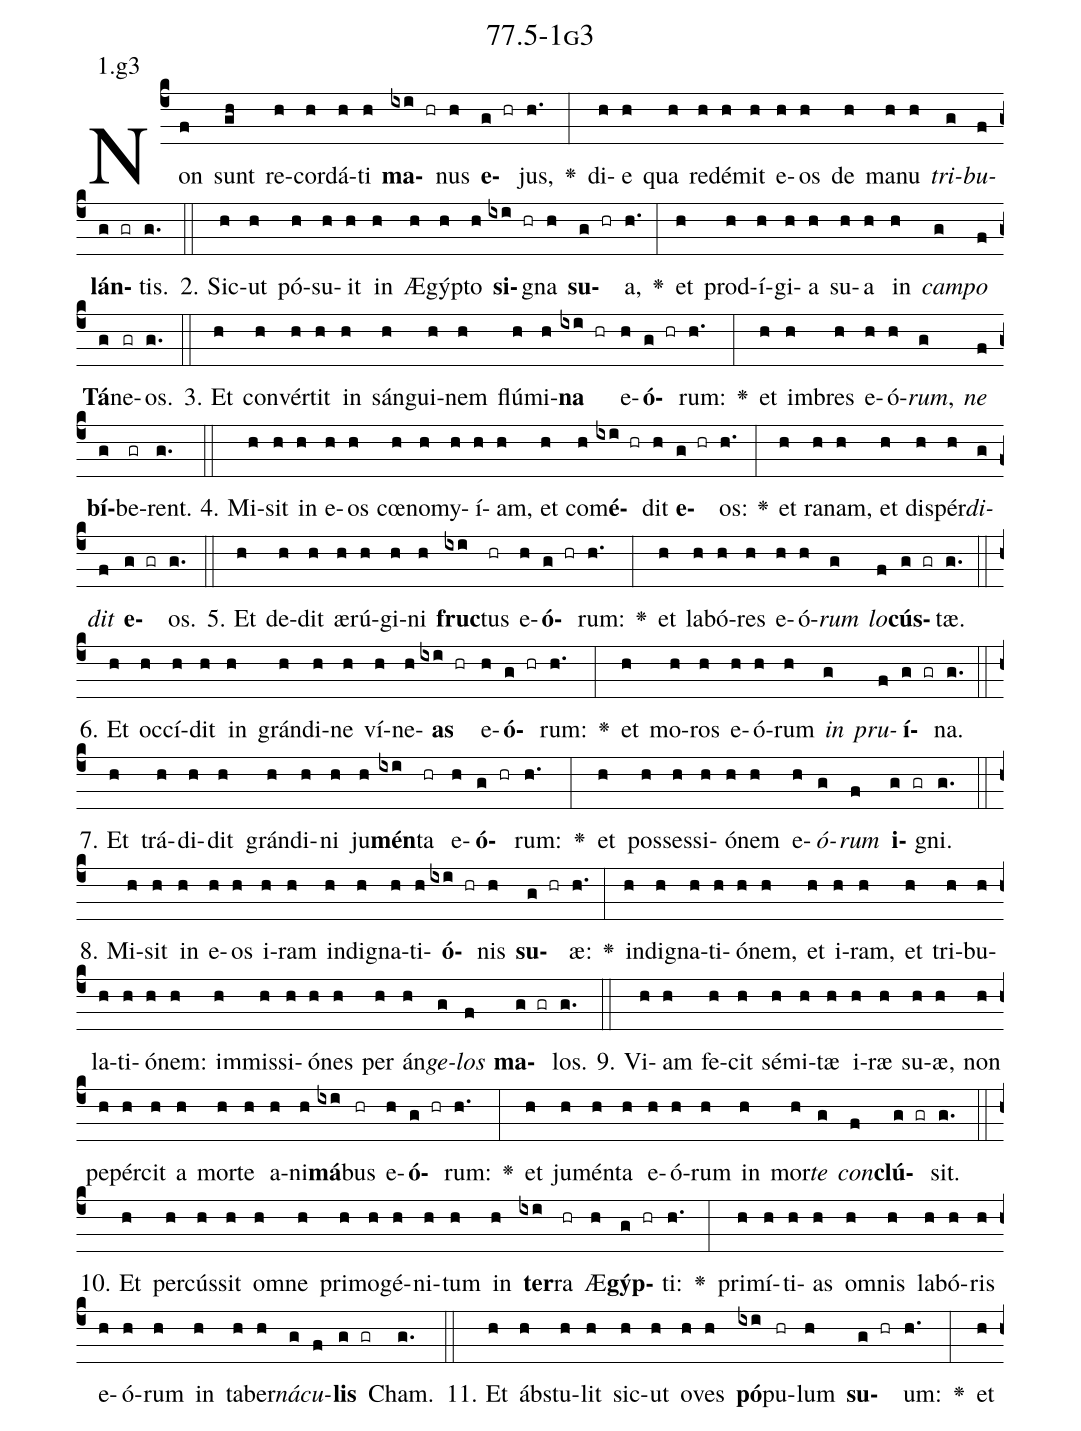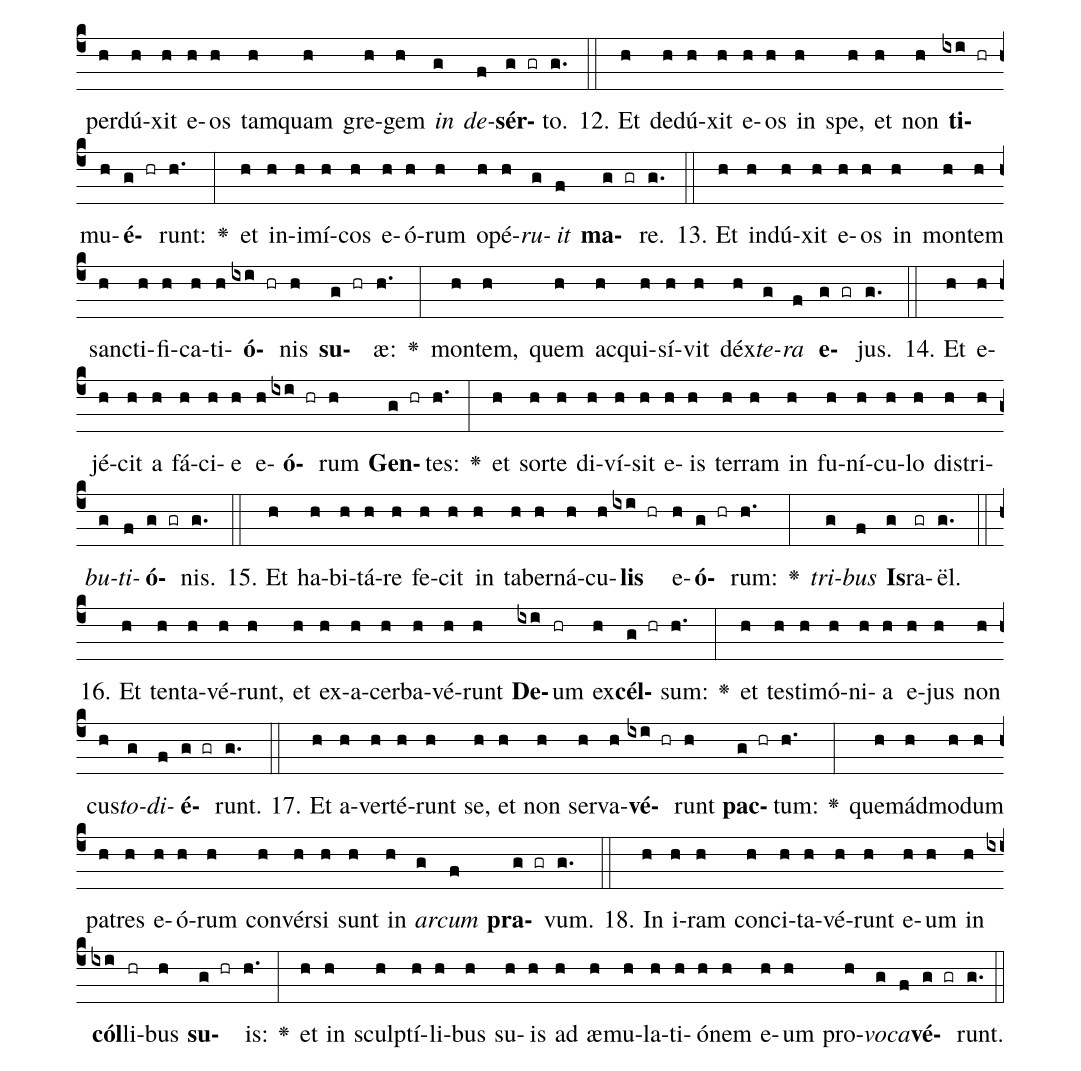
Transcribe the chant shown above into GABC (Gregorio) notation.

name: 77.5-1g3;
annotation: 1.g3;
%%
(c4)Non(f) sunt(gh) re(h)cor(h)dá(h)ti(h) <b>ma</b>(ixi hr)nus(h) <b>e</b>(g hr)jus,(h.) <v>\greheightstar</v>(:) di(h)e(h) qua(h) red(h)é(h)mit(h) e(h)os(h) de(h) ma(h)nu(h) <i>tri</i>(g)<i>bu</i>(f)<b>lán</b>(g gr)tis.(g.) (::)
2. Sic(h)ut(h) pó(h)su(h)it(h) in(h) Æ(h)gýp(h)to(h) <b>si</b>(ixi hr)gna(h) <b>su</b>(g hr)a,(h.) <v>\greheightstar</v>(:) et(h) prod(h)í(h)gi(h)a(h) su(h)a(h) in(h) <i>cam</i>(g)<i>po</i>(f) <b>Tá</b>(g)ne(gr)os.(g.) (::)
3. Et(h) con(h)vér(h)tit(h) in(h) sán(h)gui(h)nem(h) flú(h)mi(h)<b>na</b>(ixi hr) e(h)<b>ó</b>(g hr)rum:(h.) <v>\greheightstar</v>(:) et(h) im(h)bres(h) e(h)ó(h)<i>rum</i>,(g) <i>ne</i>(f) <b>bí</b>(g)be(gr)rent.(g.) (::)
4. Mi(h)sit(h) in(h) e(h)os(h) cœ(h)no(h)my(h)í(h)am,(h) et(h) com(h)<b>é</b>(ixi hr)dit(h) <b>e</b>(g hr)os:(h.) <v>\greheightstar</v>(:) et(h) ra(h)nam,(h) et(h) dis(h)pér(h)<i>di</i>(g)<i>dit</i>(f) <b>e</b>(g gr)os.(g.) (::)
5. Et(h) de(h)dit(h) æ(h)rú(h)gi(h)ni(h) <b>fruc</b>(ixi)tus(hr) e(h)<b>ó</b>(g hr)rum:(h.) <v>\greheightstar</v>(:) et(h) la(h)bó(h)res(h) e(h)ó(h)<i>rum</i>(g) <i>lo</i>(f)<b>cús</b>(g gr)tæ.(g.) (::)
6. Et(h) oc(h)cí(h)dit(h) in(h) grán(h)di(h)ne(h) ví(h)ne(h)<b>as</b>(ixi hr) e(h)<b>ó</b>(g hr)rum:(h.) <v>\greheightstar</v>(:) et(h) mo(h)ros(h) e(h)ó(h)rum(h) <i>in</i>(g) <i>pru</i>(f)<b>í</b>(g gr)na.(g.) (::)
7. Et(h) trá(h)di(h)dit(h) grán(h)di(h)ni(h) ju(h)<b>mén</b>(ixi)ta(hr) e(h)<b>ó</b>(g hr)rum:(h.) <v>\greheightstar</v>(:) et(h) pos(h)ses(h)si(h)ó(h)nem(h) e(h)<i>ó</i>(g)<i>rum</i>(f) <b>i</b>(g gr)gni.(g.) (::)
8. Mi(h)sit(h) in(h) e(h)os(h) i(h)ram(h) in(h)di(h)gna(h)ti(h)<b>ó</b>(ixi hr)nis(h) <b>su</b>(g hr)æ:(h.) <v>\greheightstar</v>(:) in(h)di(h)gna(h)ti(h)ó(h)nem,(h) et(h) i(h)ram,(h) et(h) tri(h)bu(h)la(h)ti(h)ó(h)nem:(h) im(h)mis(h)si(h)ó(h)nes(h) per(h) án(h)<i>ge</i>(g)<i>los</i>(f) <b>ma</b>(g gr)los.(g.) (::)
9. Vi(h)am(h) fe(h)cit(h) sé(h)mi(h)tæ(h) i(h)ræ(h) su(h)æ,(h) non(h) pe(h)pér(h)cit(h) a(h) mor(h)te(h) a(h)ni(h)<b>má</b>(ixi)bus(hr) e(h)<b>ó</b>(g hr)rum:(h.) <v>\greheightstar</v>(:) et(h) ju(h)mén(h)ta(h) e(h)ó(h)rum(h) in(h) mor(h)<i>te</i>(g) <i>con</i>(f)<b>clú</b>(g gr)sit.(g.) (::)
10. Et(h) per(h)cús(h)sit(h) om(h)ne(h) pri(h)mo(h)gé(h)ni(h)tum(h) in(h) <b>ter</b>(ixi)ra(hr) Æ(h)<b>gýp</b>(g hr)ti:(h.) <v>\greheightstar</v>(:) pri(h)mí(h)ti(h)as(h) om(h)nis(h) la(h)bó(h)ris(h) e(h)ó(h)rum(h) in(h) ta(h)ber(h)<i>ná</i>(g)<i>cu</i>(f)<b>lis</b>(g gr) Cham.(g.) (::)
11. Et(h) ábs(h)tu(h)lit(h) sic(h)ut(h) o(h)ves(h) <b>pó</b>(ixi)pu(hr)lum(h) <b>su</b>(g hr)um:(h.) <v>\greheightstar</v>(:) et(h) per(h)dú(h)xit(h) e(h)os(h) tam(h)quam(h) gre(h)gem(h) <i>in</i>(g) <i>de</i>(f)<b>sér</b>(g gr)to.(g.) (::)
12. Et(h) de(h)dú(h)xit(h) e(h)os(h) in(h) spe,(h) et(h) non(h) <b>ti</b>(ixi hr)mu(h)<b>é</b>(g hr)runt:(h.) <v>\greheightstar</v>(:) et(h) in(h)i(h)mí(h)cos(h) e(h)ó(h)rum(h) o(h)pé(h)<i>ru</i>(g)<i>it</i>(f) <b>ma</b>(g gr)re.(g.) (::)
13. Et(h) in(h)dú(h)xit(h) e(h)os(h) in(h) mon(h)tem(h) sanc(h)ti(h)fi(h)ca(h)ti(h)<b>ó</b>(ixi hr)nis(h) <b>su</b>(g hr)æ:(h.) <v>\greheightstar</v>(:) mon(h)tem,(h) quem(h) ac(h)qui(h)sí(h)vit(h) déx(h)<i>te</i>(g)<i>ra</i>(f) <b>e</b>(g gr)jus.(g.) (::)
14. Et(h) e(h)jé(h)cit(h) a(h) fá(h)ci(h)e(h) e(h)<b>ó</b>(ixi hr)rum(h) <b>Gen</b>(g hr)tes:(h.) <v>\greheightstar</v>(:) et(h) sor(h)te(h) di(h)ví(h)sit(h) e(h)is(h) ter(h)ram(h) in(h) fu(h)ní(h)cu(h)lo(h) dis(h)tri(h)<i>bu</i>(g)<i>ti</i>(f)<b>ó</b>(g gr)nis.(g.) (::)
15. Et(h) ha(h)bi(h)tá(h)re(h) fe(h)cit(h) in(h) ta(h)ber(h)ná(h)cu(h)<b>lis</b>(ixi hr) e(h)<b>ó</b>(g hr)rum:(h.) <v>\greheightstar</v>(:) <i>tri</i>(g)<i>bus</i>(f) <b>Is</b>(g)ra(gr)ël.(g.) (::)
16. Et(h) ten(h)ta(h)vé(h)runt,(h) et(h) ex(h)a(h)cer(h)ba(h)vé(h)runt(h) <b>De</b>(ixi)um(hr) ex(h)<b>cél</b>(g hr)sum:(h.) <v>\greheightstar</v>(:) et(h) tes(h)ti(h)mó(h)ni(h)a(h) e(h)jus(h) non(h) cus(h)<i>to</i>(g)<i>di</i>(f)<b>é</b>(g gr)runt.(g.) (::)
17. Et(h) a(h)ver(h)té(h)runt(h) se,(h) et(h) non(h) ser(h)va(h)<b>vé</b>(ixi hr)runt(h) <b>pac</b>(g hr)tum:(h.) <v>\greheightstar</v>(:) quem(h)ád(h)mo(h)dum(h) pa(h)tres(h) e(h)ó(h)rum(h) con(h)vér(h)si(h) sunt(h) in(h) <i>ar</i>(g)<i>cum</i>(f) <b>pra</b>(g gr)vum.(g.) (::)
18. In(h) i(h)ram(h) con(h)ci(h)ta(h)vé(h)runt(h) e(h)um(h) in(h) <b>cól</b>(ixi)li(hr)bus(h) <b>su</b>(g hr)is:(h.) <v>\greheightstar</v>(:) et(h) in(h) sculp(h)tí(h)li(h)bus(h) su(h)is(h) ad(h) æ(h)mu(h)la(h)ti(h)ó(h)nem(h) e(h)um(h) pro(h)<i>vo</i>(g)<i>ca</i>(f)<b>vé</b>(g gr)runt.(g.) (::)
